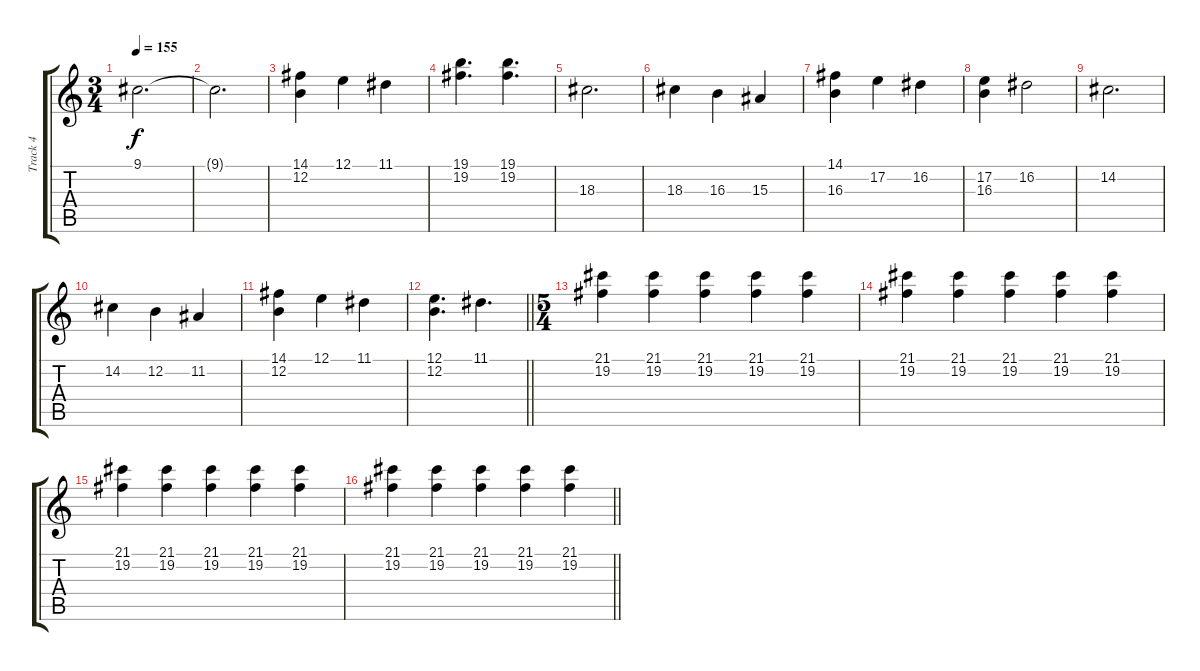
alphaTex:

\track ("Track 4" "Track 4") {instrument brightacousticpiano}
\staff {score tabs}
\tuning (E4 B3 G3 D3 A2 E2) {hide}
\ts (3 4)
\tempo 155
\clef g2
\ks c
9.1.2{d dy f} |
9.1{t}.2{d} |
(14.1 12.2).4 12.1.4 11.1.4 |
(19.1 19.2).4{d} (19.1 19.2).4{d} |
18.3.2{d} |
18.3.4 16.3.4 15.3.4 |
(14.1 16.3).4 17.2.4 16.2.4 |
(17.2 16.3).4 16.2.2 |
14.2.2{d} |
14.2.4 12.2.4 11.2.4 |
(14.1 12.2).4 12.1.4 11.1.4 |
\barLineRight lightlight
(12.1 12.2).4{d} 11.1.4{d} |
\ts (5 4)
(21.1 19.2).4 (21.1 19.2).4 (21.1 19.2).4 (21.1 19.2).4 (21.1 19.2).4 |
(21.1 19.2).4 (21.1 19.2).4 (21.1 19.2).4 (21.1 19.2).4 (21.1 19.2).4 |
(21.1 19.2).4 (21.1 19.2).4 (21.1 19.2).4 (21.1 19.2).4 (21.1 19.2).4 |
\barLineRight lightlight
(21.1 19.2).4 (21.1 19.2).4 (21.1 19.2).4 (21.1 19.2).4 (21.1 19.2).4
